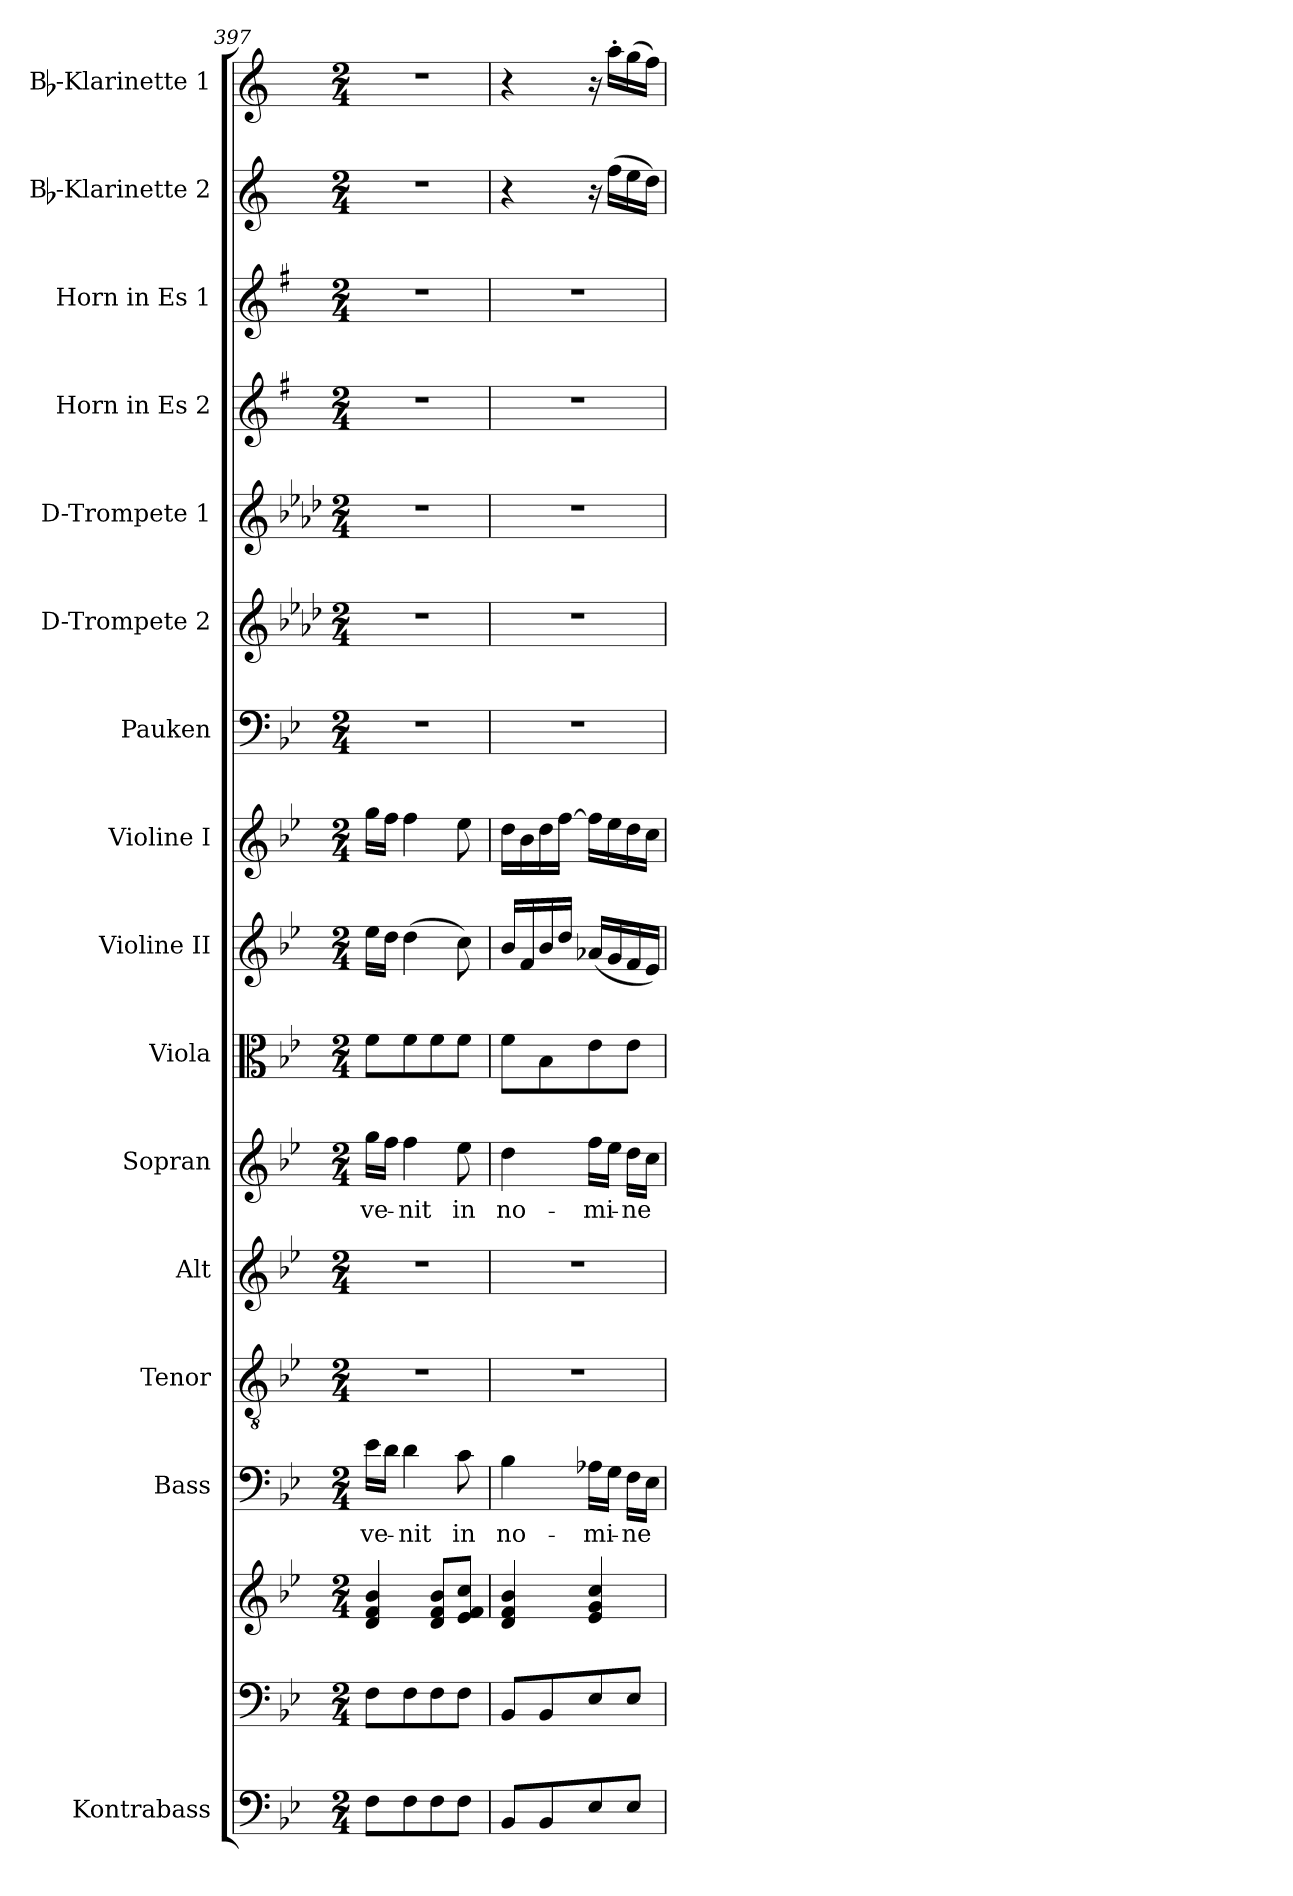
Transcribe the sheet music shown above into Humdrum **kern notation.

**kern	**kern	**kern	**kern	**text	**kern	**kern	**kern	**text	**kern	**kern	**kern	**kern	**kern	**kern	**kern	**kern	**kern	**kern
*part16	*part15	*part15	*part14	*part14	*part13	*part12	*part11	*part11	*part10	*part9	*part8	*part7	*part6	*part5	*part4	*part3	*part2	*part1
*staff17	*staff16	*staff15	*staff14	*staff14	*staff13	*staff12	*staff11	*staff11	*staff10	*staff9	*staff8	*staff7	*staff6	*staff5	*staff4	*staff3	*staff2	*staff1
*I"Kontrabass	*	*	*I"Bass	*	*I"Tenor	*I"Alt	*I"Sopran	*	*I"Viola	*I"Violine II	*I"Violine I	*I"Pauken	*I"D-Trompete 2	*I"D-Trompete 1	*I"Horn in Es 2	*I"Horn in Es 1	*I"Bb-Klarinette 2	*I"Bb-Klarinette 1
*I'Kb.	*	*	*I'B.	*	*I'T.	*I'A.	*I'S.	*	*I'Vla.	*I'Vl. II	*I'Vl. I	*I'Pk.	*I'D Trp. 2	*I'D Trp. 1	*	*	*I'Bb Kl. 2	*I'Bb Kl. 1
*clefF4	*clefF4	*clefG2	*clefF4	*	*clefGv2	*clefG2	*clefG2	*	*clefC3	*clefG2	*clefG2	*clefF4	*clefG2	*clefG2	*clefG2	*clefG2	*clefG2	*clefG2
*ITrd7c12	*	*	*	*	*	*	*	*	*	*	*	*	*ITrd-1c-2	*ITrd-1c-2	*ITrd5c9	*ITrd5c9	*ITrd1c2	*ITrd1c2
*k[b-e-]	*k[b-e-]	*k[b-e-]	*k[b-e-]	*	*k[b-e-]	*k[b-e-]	*k[b-e-]	*	*k[b-e-]	*k[b-e-]	*k[b-e-]	*k[b-e-]	*k[b-e-]	*k[b-e-]	*k[b-e-]	*k[b-e-]	*k[b-e-]	*k[b-e-]
*B-:	*B-:	*B-:	*B-:	*	*B-:	*B-:	*B-:	*	*B-:	*B-:	*B-:	*B-:	*B-:	*B-:	*B-:	*B-:	*B-:	*B-:
*M2/4	*M2/4	*M2/4	*M2/4	*	*M2/4	*M2/4	*M2/4	*	*M2/4	*M2/4	*M2/4	*M2/4	*M2/4	*M2/4	*M2/4	*M2/4	*M2/4	*M2/4
=397	=397	=397	=397	=397	=397	=397	=397	=397	=397	=397	=397	=397	=397	=397	=397	=397	=397	=397
!	!	!	!	!LO:LY:b	!	!	!	!LO:LY:b	!	!	!	!	!	!	!	!	!	!
8FF\L	8F\L	4d/ 4f/ 4b-/	16e-\LL	ve-	2r	2r	16gg\LL	ve-	8f\L	16ee-\LL	16gg\LL	2r	2r	2r	2r	2r	2r	2r
.	.	.	16d\JJ	.	.	.	16ff\JJ	.	.	16dd\JJ	16ff\JJ	.	.	.	.	.	.	.
!	!	!	!	!LO:LY:b	!	!	!	!LO:LY:b	!	!	!	!	!	!	!	!	!	!
8FF\	8F\	.	4d\	-nit	.	.	4ff\	-nit	8f\	(>4dd\	4ff\	.	.	.	.	.	.	.
8FF\	8F\	8d/ 8f/ 8b-/L	.	.	.	.	.	.	8f\	.	.	.	.	.	.	.	.	.
!	!	!	!	!LO:LY:b	!	!	!	!LO:LY:b	!	!	!	!	!	!	!	!	!	!
8FF\J	8F\J	8e-/ 8f/ 8cc/J	8c\	in	.	.	8ee-\	in	8f\J	8cc\)	8ee-\	.	.	.	.	.	.	.
=398	=398	=398	=398	=398	=398	=398	=398	=398	=398	=398	=398	=398	=398	=398	=398	=398	=398	=398
!	!	!	!	!LO:LY:b	!	!	!	!LO:LY:b	!	!	!	!	!	!	!	!	!	!
8BBB-/L	8BB-/L	4d/ 4f/ 4b-/	4B-\	no-	2r	2r	4dd\	no-	8f\L	16b-/LL	16dd\LL	2r	2r	2r	2r	2r	4r	4r
.	.	.	.	.	.	.	.	.	.	16f/	16b-\	.	.	.	.	.	.	.
8BBB-/	8BB-/	.	.	.	.	.	.	.	8B-\	16b-/	16dd\	.	.	.	.	.	.	.
.	.	.	.	.	.	.	.	.	.	16dd/JJ	[16ff\JJ	.	.	.	.	.	.	.
!	!	!	!	!LO:LY:b	!	!	!	!LO:LY:b	!	!	!	!	!	!	!	!	!	!
8EE-/	8E-/	4e-/ 4g/ 4cc/	16A-X\LL	-mi-	.	.	16ff\LL	-mi-	8e-\	(<16a-X/LL	16ff\LL]	.	.	.	.	.	16r	16r
.	.	.	16G\JJ	.	.	.	16ee-\JJ	.	.	16g/	16ee-\	.	.	.	.	.	(>16ee-\LL	16gg'>\LL
!	!	!	!	!LO:LY:b	!	!	!	!LO:LY:b	!	!	!	!	!	!	!	!	!	!
8EE-/J	8E-/J	.	16F\LL	-ne	.	.	16dd\LL	-ne	8e-\J	16f/	16dd\	.	.	.	.	.	16dd\	(>16ff\
.	.	.	16E-\JJ	.	.	.	16cc\JJ	.	.	16e-/JJ)	16cc\JJ	.	.	.	.	.	16cc\JJ)	16ee-\JJ)
=	=	=	=	=	=	=	=	=	=	=	=	=	=	=	=	=	=	=
*-	*-	*-	*-	*-	*-	*-	*-	*-	*-	*-	*-	*-	*-	*-	*-	*-	*-	*-
